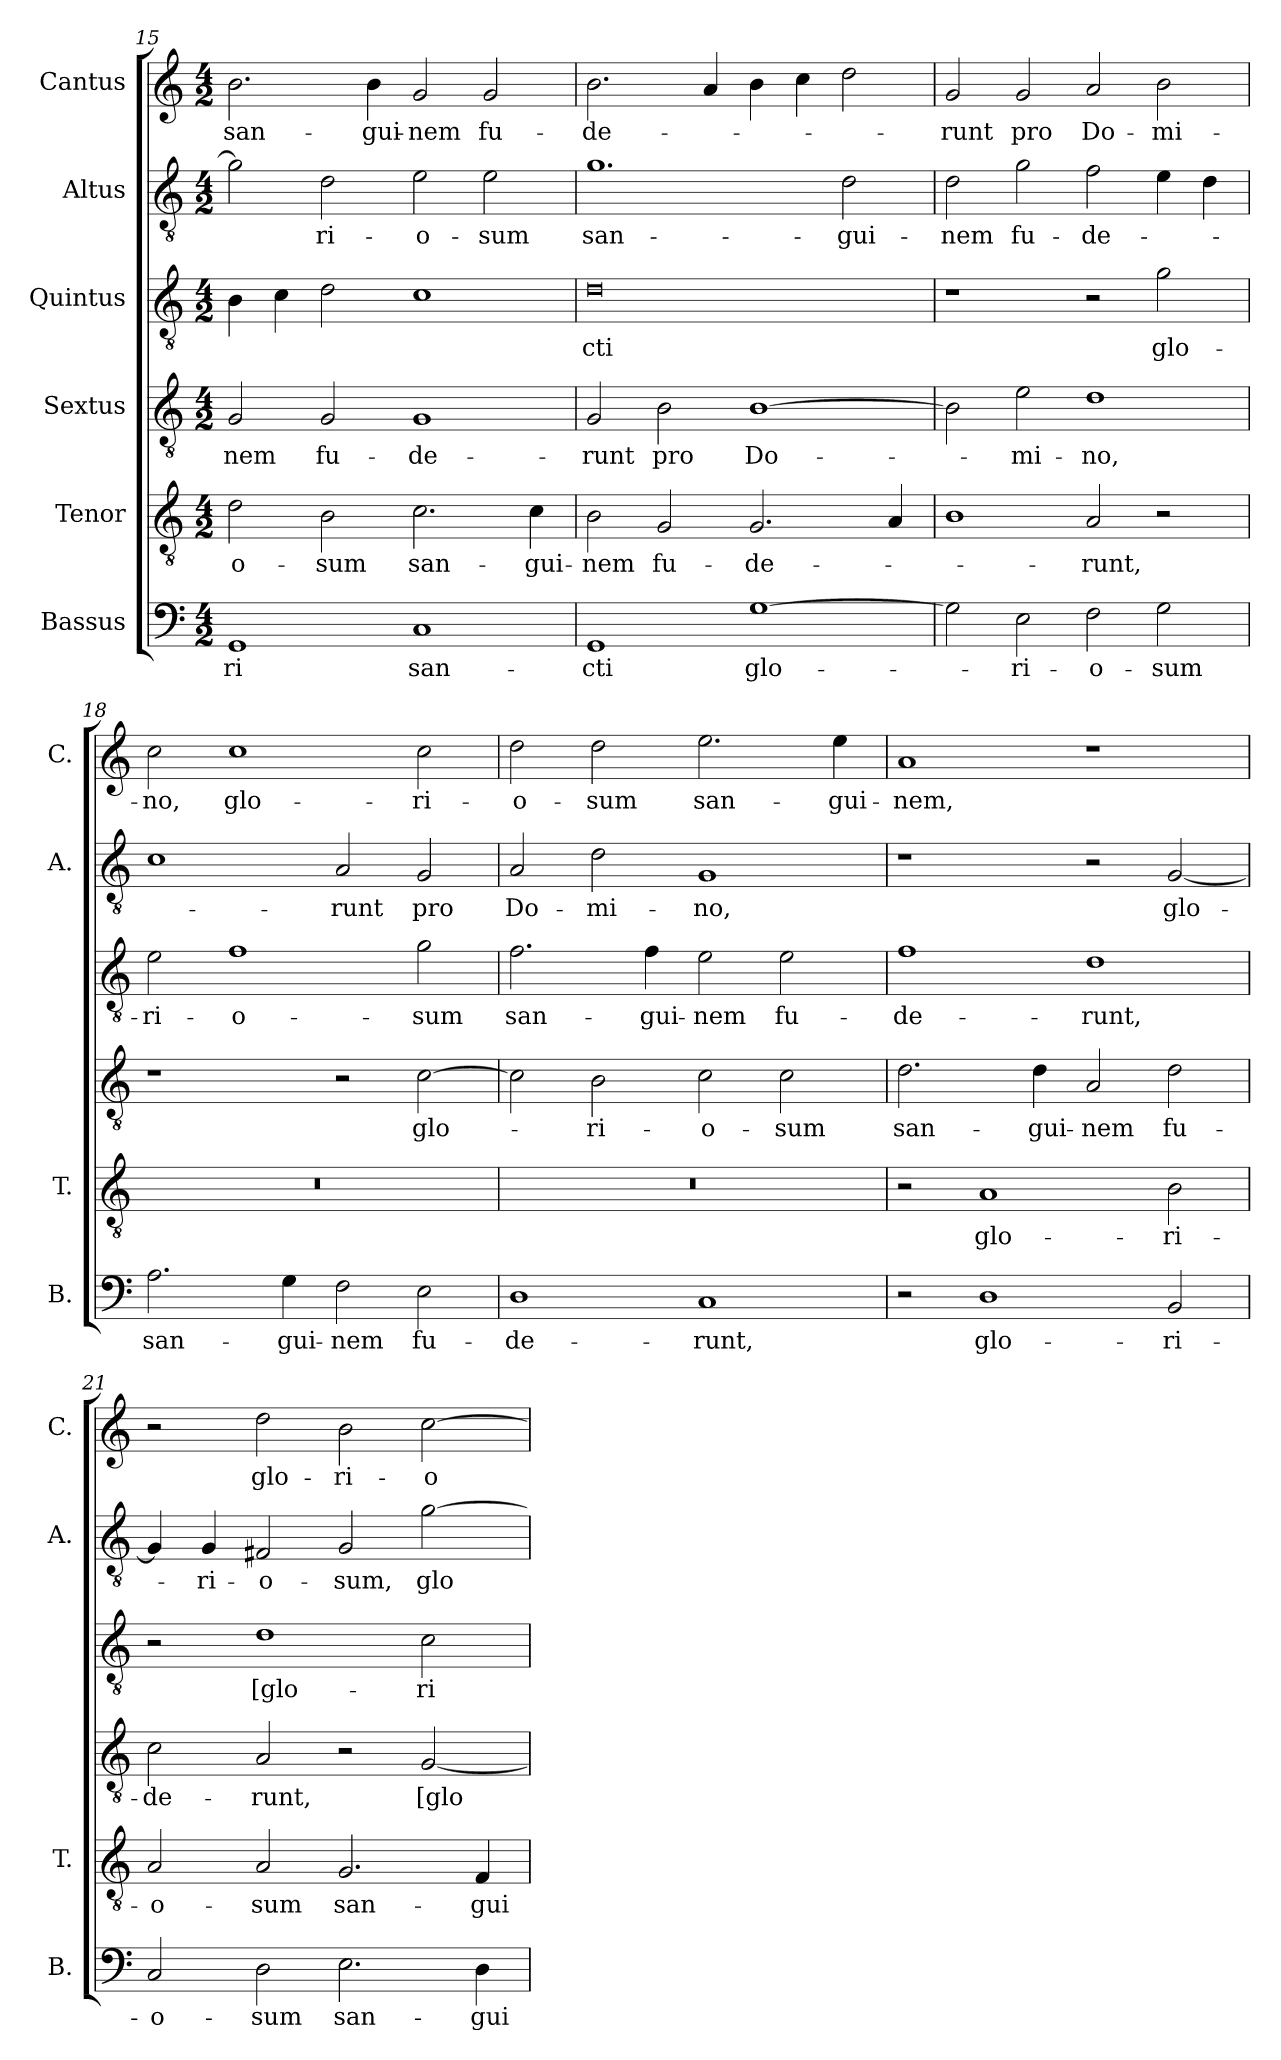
**kern	**text	**kern	**text	**kern	**text	**kern	**text	**kern	**text	**kern	**text
*part6	*part6	*part5	*part5	*part4	*part4	*part3	*part3	*part2	*part2	*part1	*part1
*staff6	*staff6	*staff5	*staff5	*staff4	*staff4	*staff3	*staff3	*staff2	*staff2	*staff1	*staff1
*I"Bassus	*	*I"Tenor	*	*I"Sextus	*	*I"Quintus	*	*I"Altus	*	*I"Cantus	*
*I'B.	*	*I'T.	*	*	*	*	*	*I'A.	*	*I'C.	*
!!LO:LB:g=z
*clefF4	*	*clefGv2	*	*clefGv2	*	*clefGv2	*	*clefGv2	*	*clefG2	*
*	*	*ITrd7c12	*	*ITrd7c12	*	*ITrd7c12	*	*ITrd7c12	*	*	*
*k[]	*	*k[]	*	*k[]	*	*k[]	*	*k[]	*	*k[]	*
*C:	*	*C:	*	*C:	*	*C:	*	*C:	*	*C:	*
*M4/2	*	*M4/2	*	*M4/2	*	*M4/2	*	*M4/2	*	*M4/2	*
=15	=15	=15	=15	=15	=15	=15	=15	=15	=15	=15	=15
!	!LO:LY:b	!	!LO:LY:b	!	!LO:LY:b	!	!	!	!	!	!LO:LY:b
1GG	-ri	2D\	-o-	2GG/	-nem	4BB\	.	2G\]	.	2.b\	san-
.	.	.	.	.	.	4C\	.	.	.	.	.
!	!	!	!LO:LY:b	!	!LO:LY:b	!	!	!	!LO:LY:b	!	!
.	.	2BB\	-sum	2GG/	fu-	2D\	.	2D\	-ri-	.	.
!	!	!	!	!	!	!	!	!	!	!	!LO:LY:b
.	.	.	.	.	.	.	.	.	.	4b\	-gui-
!	!LO:LY:b	!	!LO:LY:b	!	!LO:LY:b	!	!	!	!LO:LY:b	!	!LO:LY:b
1C	san-	2.C\	san-	1GG	-de-	1C	.	2E\	-o-	2g/	-nem
!	!	!	!	!	!	!	!	!	!LO:LY:b	!	!LO:LY:b
.	.	.	.	.	.	.	.	2E\	-sum	2g/	fu-
!	!	!	!LO:LY:b	!	!	!	!	!	!	!	!
.	.	4C\	-gui-	.	.	.	.	.	.	.	.
=16	=16	=16	=16	=16	=16	=16	=16	=16	=16	=16	=16
!	!LO:LY:b	!	!LO:LY:b	!	!LO:LY:b	!	!LO:LY:b	!	!LO:LY:b	!	!LO:LY:b
1GG	-cti	2BB\	-nem	2GG/	-runt	0D	-cti	1.G	san-	2.b\	-de-
!	!	!	!LO:LY:b	!	!LO:LY:b	!	!	!	!	!	!
.	.	2GG/	fu-	2BB\	pro	.	.	.	.	.	.
.	.	.	.	.	.	.	.	.	.	4a/	.
!	!LO:LY:b	!	!LO:LY:b	!	!LO:LY:b	!	!	!	!	!	!
[>1G	glo-	2.GG/	-de-	[>1BB	Do-	.	.	.	.	4b\	.
.	.	.	.	.	.	.	.	.	.	4cc\	.
!	!	!	!	!	!	!	!	!	!LO:LY:b	!	!
.	.	.	.	.	.	.	.	2D\	-gui-	2dd\	.
.	.	4AA/	.	.	.	.	.	.	.	.	.
=17	=17	=17	=17	=17	=17	=17	=17	=17	=17	=17	=17
!	!	!	!	!	!	!	!	!	!LO:LY:b	!	!LO:LY:b
2G\]	.	1BB	.	2BB\]	.	1r	.	2D\	-nem	2g/	-runt
!	!LO:LY:b	!	!	!	!LO:LY:b	!	!	!	!LO:LY:b	!	!LO:LY:b
2E\	-ri-	.	.	2E\	-mi-	.	.	2G\	fu-	2g/	pro
!	!LO:LY:b	!	!LO:LY:b	!	!LO:LY:b	!	!	!	!LO:LY:b	!	!LO:LY:b
2F\	-o-	2AA/	-runt,	1D	-no,	2r	.	2F\	-de-	2a/	Do-
!	!LO:LY:b	!	!	!	!	!	!LO:LY:b	!	!	!	!LO:LY:b
2G\	-sum	2r	.	.	.	2G\	glo-	4E\	.	2b\	-mi-
.	.	.	.	.	.	.	.	4D\	.	.	.
=18	=18	=18	=18	=18	=18	=18	=18	=18	=18	=18	=18
!	!LO:LY:b	!LO:N:vis=1	!	!	!	!	!LO:LY:b	!	!	!	!LO:LY:b
2.A\	san-	0r	.	1r	.	2E\	-ri-	1C	.	2cc\	-no,
!	!	!	!	!	!	!	!LO:LY:b	!	!	!	!LO:LY:b
.	.	.	.	.	.	1F	-o-	.	.	1cc	glo-
!	!LO:LY:b	!	!	!	!	!	!	!	!	!	!
4G\	-gui-	.	.	.	.	.	.	.	.	.	.
!	!LO:LY:b	!	!	!	!	!	!	!	!LO:LY:b	!	!
2F\	-nem	.	.	2r	.	.	.	2AA/	-runt	.	.
!	!LO:LY:b	!	!	!	!LO:LY:b	!	!LO:LY:b	!	!LO:LY:b	!	!LO:LY:b
2E\	fu-	.	.	[>2C\	glo-	2G\	-sum	2GG/	pro	2cc\	-ri-
!!LO:PB:g=z
=19	=19	=19	=19	=19	=19	=19	=19	=19	=19	=19	=19
!	!LO:LY:b	!LO:N:vis=1	!	!	!	!	!LO:LY:b	!	!LO:LY:b	!	!LO:LY:b
1D	-de-	0r	.	2C\]	.	2.F\	san-	2AA/	Do-	2dd\	-o-
!	!	!	!	!	!LO:LY:b	!	!	!	!LO:LY:b	!	!LO:LY:b
.	.	.	.	2BB\	-ri-	.	.	2D\	-mi-	2dd\	-sum
!	!	!	!	!	!	!	!LO:LY:b	!	!	!	!
.	.	.	.	.	.	4F\	-gui-	.	.	.	.
!	!LO:LY:b	!	!	!	!LO:LY:b	!	!LO:LY:b	!	!LO:LY:b	!	!LO:LY:b
1C	-runt,	.	.	2C\	-o-	2E\	-nem	1GG	-no,	2.ee\	san-
!	!	!	!	!	!LO:LY:b	!	!LO:LY:b	!	!	!	!
.	.	.	.	2C\	-sum	2E\	fu-	.	.	.	.
!	!	!	!	!	!	!	!	!	!	!	!LO:LY:b
.	.	.	.	.	.	.	.	.	.	4ee\	-gui-
=20	=20	=20	=20	=20	=20	=20	=20	=20	=20	=20	=20
!	!	!	!	!	!LO:LY:b	!	!LO:LY:b	!	!	!	!LO:LY:b
2r	.	2r	.	2.D\	san-	1F	-de-	1r	.	1a	-nem,
!	!LO:LY:b	!	!LO:LY:b	!	!	!	!	!	!	!	!
1D	glo-	1AA	glo-	.	.	.	.	.	.	.	.
!	!	!	!	!	!LO:LY:b	!	!	!	!	!	!
.	.	.	.	4D\	-gui-	.	.	.	.	.	.
!	!	!	!	!	!LO:LY:b	!	!LO:LY:b	!	!	!	!
.	.	.	.	2AA/	-nem	1D	-runt,	2r	.	1r	.
!	!LO:LY:b	!	!LO:LY:b	!	!LO:LY:b	!	!	!	!LO:LY:b	!	!
2BB/	-ri-	2BB\	-ri-	2D\	fu-	.	.	[<2GG/	glo-	.	.
=21	=21	=21	=21	=21	=21	=21	=21	=21	=21	=21	=21
!	!LO:LY:b	!	!LO:LY:b	!	!LO:LY:b	!	!	!	!	!	!
2C/	-o-	2AA/	-o-	2C\	-de-	2r	.	4GG/]	.	2r	.
!	!	!	!	!	!	!	!	!	!LO:LY:b	!	!
.	.	.	.	.	.	.	.	4GG/	-ri-	.	.
!	!LO:LY:b	!	!LO:LY:b	!	!LO:LY:b	!	!LO:LY:b	!	!LO:LY:b	!	!LO:LY:b
2D\	-sum	2AA/	-sum	2AA/	-runt,	1D	[glo-	2FF#X/	-o-	2dd\	glo-
!	!LO:LY:b	!	!LO:LY:b	!	!	!	!	!	!LO:LY:b	!	!LO:LY:b
2.E\	san-	2.GG/	san-	2r	.	.	.	2GG/	-sum,	2b\	-ri-
!	!	!	!	!	!LO:LY:b	!	!LO:LY:b	!	!LO:LY:b	!	!LO:LY:b
.	.	.	.	[<2GG/	[glo-	2C\	-ri-	[>2G\	glo-	[>2cc\	-o-
!	!LO:LY:b	!	!LO:LY:b	!	!	!	!	!	!	!	!
4D\	-gui-	4FF/	-gui-	.	.	.	.	.	.	.	.
=	=	=	=	=	=	=	=	=	=	=	=
*-	*-	*-	*-	*-	*-	*-	*-	*-	*-	*-	*-
